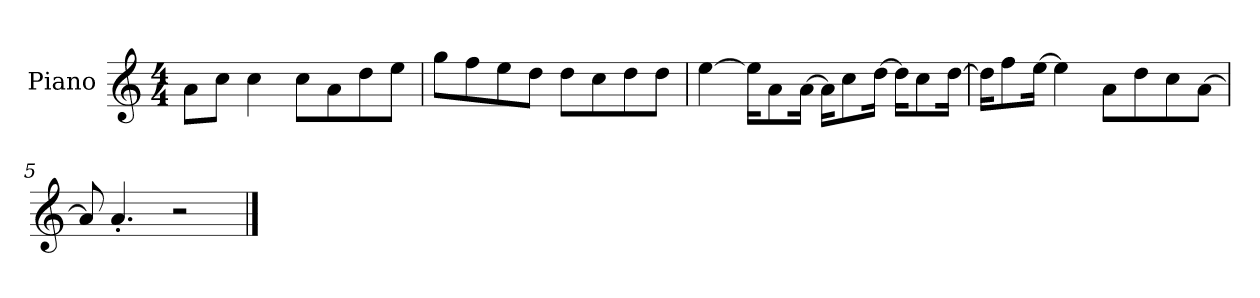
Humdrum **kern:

**kern
*part1
*staff1
*I"Piano
*I'P-no
*clefG2
*k[]
*M4/4
*MM90
=1
8a\L
8cc\J
4cc\
8cc\L
8a\
8dd\
8ee\J
=2
8gg\L
8ff\
8ee\
8dd\J
8dd\L
8cc\
8dd\
8dd\J
=3
[4ee\
16ee\KL]
8a\
[16a\Jk
16a\KL]
8cc\
[16dd\Jk
16dd\KL]
8cc\
[16dd\Jk
=4
16dd\KL]
8ff\
[16ee\Jk
4ee\]
8a\L
8dd\
8cc\
[8a\J
=5
8a/]
4.a'/
2r
==
*-
